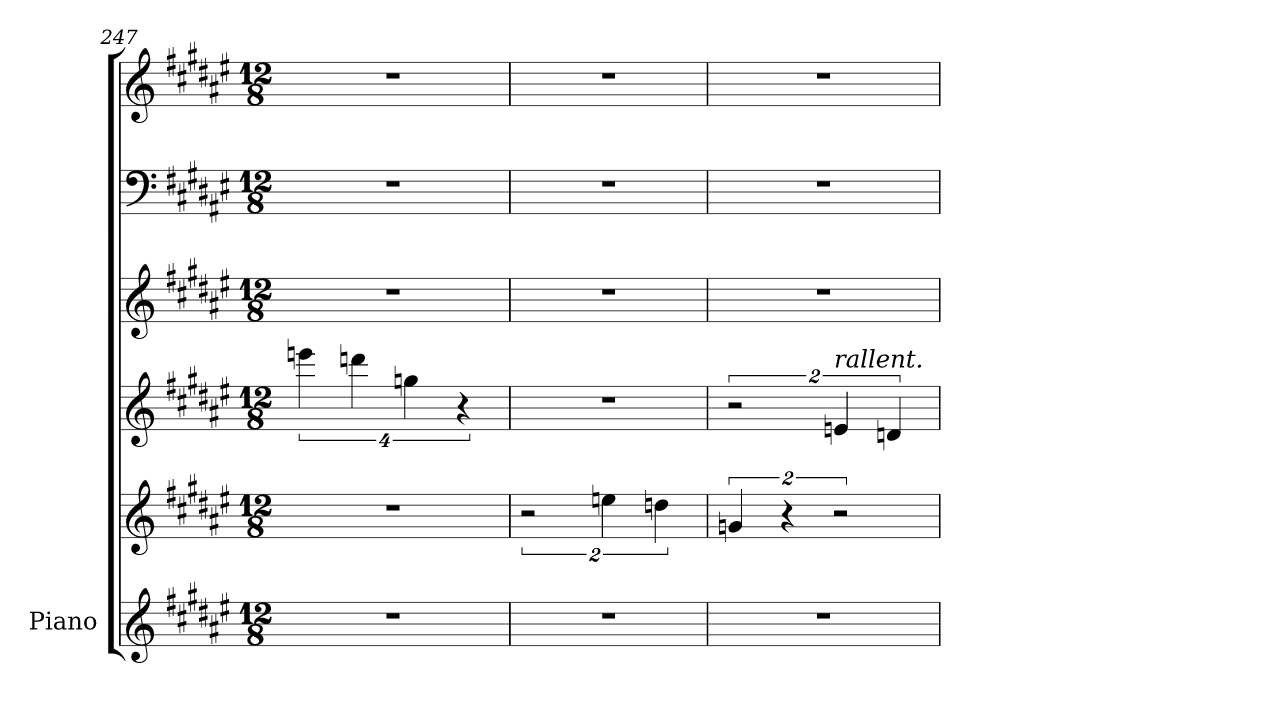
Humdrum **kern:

**kern	**kern	**kern	**kern	**kern	**kern
*part1	*part1	*part1	*part1	*part1	*part1
*staff6	*staff5	*staff4	*staff3	*staff2	*staff1
*I"Piano	*	*	*	*	*
*I'Pno	*	*	*	*	*
*clefG2	*clefG2	*clefG2	*clefG2	*clefF4	*clefG2
*k[f#c#g#d#a#e#]	*k[f#c#g#d#a#e#]	*k[f#c#g#d#a#e#]	*k[f#c#g#d#a#e#]	*k[f#c#g#d#a#e#]	*k[f#c#g#d#a#e#]
*M12/8	*M12/8	*M12/8	*M12/8	*M12/8	*M12/8
*MM140	*MM140	*MM140	*MM140	*MM140	*MM140
=247	=247	=247	=247	=247	=247
1.r	1.r	8%3eeen\	1.r	1.r	1.r
*	*	*	*	*	*MM110
.	.	8%3dddn\	.	.	.
*	*	*	*	*	*MM70
.	.	8%3ggn\	.	.	.
.	.	8%3r	.	.	.
=248	=248	=248	=248	=248	=248
*	*	*	*	*	*MM150
1.r	4%3r	1.r	1.r	1.r	1.r
*	*	*	*	*	*MM140
.	8%3een\	.	.	.	.
*	*	*	*	*	*MM110
.	8%3ddn\	.	.	.	.
=249	=249	=249	=249	=249	=249
*	*	*	*	*	*MM70
1.r	8%3gn/	4%3r	1.r	1.r	1.r
.	8%3r	.	.	.	.
*	*	*	*	*	*MM140
!	!	!LO:TX:a:i:t=rallent.	!	!	!
.	4%3r	8%3en/	.	.	.
*	*	*	*	*	*MM100
.	.	8%3dn/	.	.	.
=	=	=	=	=	=
*-	*-	*-	*-	*-	*-
